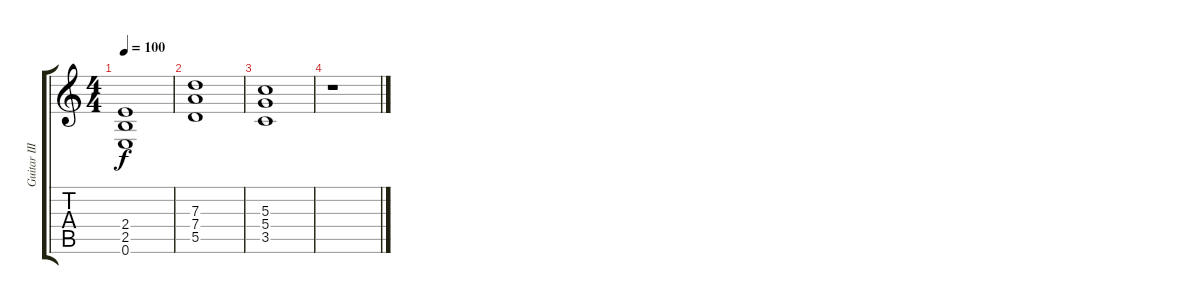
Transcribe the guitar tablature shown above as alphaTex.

\track ("Guitar III" "Guitar III") {instrument distortionguitar}
\staff {score tabs}
\tuning (E4 B3 G3 D3 A2 E2) {hide}
\ts (4 4)
\tempo 100
\clef g2
\ks c
(2.4 2.5 0.6).1{dy f} |
(7.3 7.4 5.5).1{volume 0} |
(5.3 5.4 3.5).1 |
r.1
